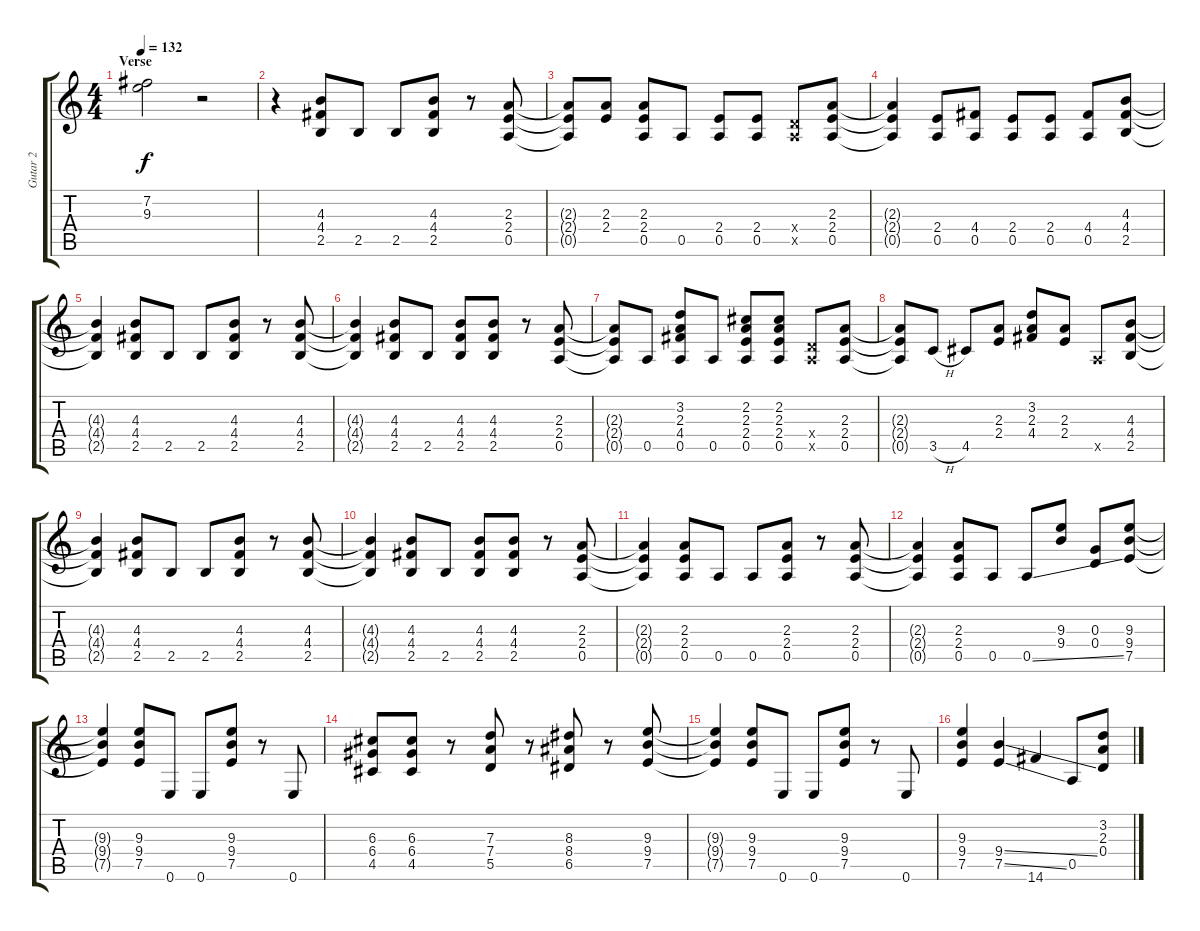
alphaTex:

\track ("Gutar 2" "Gutar 2") {instrument distortionguitar}
\staff {score tabs}
\tuning (E4 B3 G3 D3 A2 E2) {hide}
\ts (4 4)
\section ("" "Verse")
\tempo 132
\clef g2
\ks c
(7.2{t} 9.3{t}).2{dy f} r.2 |
r.4 (4.3 4.4 2.5).8 2.5.8 2.5.8 (4.3 4.4 2.5).8 r.8 (2.3 2.4 0.5).8 |
(2.3{t} 2.4{t} 0.5{t}).8 (2.3 2.4).8 (2.3 2.4 0.5).8 0.5.8 (2.4 0.5).8 (2.4 0.5).8 (0.4{x} 0.5{x}).8 (2.3 2.4 0.5).8 |
(2.3{t} 2.4{t} 0.5{t}).4 (2.4 0.5).8 (4.4 0.5).8 (2.4 0.5).8 (2.4 0.5).8 (4.4 0.5).8 (4.3 4.4 2.5).8 |
(4.3{t} 4.4{t} 2.5{t}).4 (4.3 4.4 2.5).8 2.5.8 2.5.8 (4.3 4.4 2.5).8 r.8 (4.3 4.4 2.5).8 |
(4.3{t} 4.4{t} 2.5{t}).4 (4.3 4.4 2.5).8 2.5.8 (4.3 4.4 2.5).8 (4.3 4.4 2.5).8 r.8 (2.3 2.4 0.5).8 |
(2.3{t} 2.4{t} 0.5{t}).8 0.5.8 (3.2 2.3 4.4 0.5).8 0.5.8 (2.2 2.3 2.4 0.5).8 (2.2 2.3 2.4 0.5).8 (0.4{x} 0.5{x}).8 (2.3 2.4 0.5).8 |
(2.3{t} 2.4{t} 0.5{t}).8 3.5{h}.8 4.5.8 (2.3 2.4).8 (3.2 2.3 4.4).8 (2.3 2.4).8 0.5{x}.8 (4.3 4.4 2.5).8 |
(4.3{t} 4.4{t} 2.5{t}).4 (4.3 4.4 2.5).8 2.5.8 2.5.8 (4.3 4.4 2.5).8 r.8 (4.3 4.4 2.5).8 |
(4.3{t} 4.4{t} 2.5{t}).4 (4.3 4.4 2.5).8 2.5.8 (4.3 4.4 2.5).8 (4.3 4.4 2.5).8 r.8 (2.3 2.4 0.5).8 |
(2.3{t} 2.4{t} 0.5{t}).4 (2.3 2.4 0.5).8 0.5.8 0.5.8 (2.3 2.4 0.5).8 r.8 (2.3 2.4 0.5).8 |
(2.3{t} 2.4{t} 0.5{t}).4 (2.3 2.4 0.5).8 0.5.8 0.5{ss}.8 (9.3 9.4).8 (0.3 0.4).8 (9.3 9.4 7.5).8 |
(9.3{t} 9.4{t} 7.5{t}).4 (9.3 9.4 7.5).8 0.6.8 0.6.8 (9.3 9.4 7.5).8 r.8 0.6.8 |
(6.3 6.4 4.5).8 (6.3 6.4 4.5).8 r.8 (7.3 7.4 5.5).8 r.8 (8.3 8.4 6.5).8 r.8 (9.3 9.4 7.5).8 |
(9.3{t} 9.4{t} 7.5{t}).4 (9.3 9.4 7.5).8 0.6.8 0.6.8 (9.3 9.4 7.5).8 r.8 0.6.8 |
(9.3 9.4 7.5).4 (9.4{ss} 7.5{ss}).4 14.6.4 0.5.8 (3.2 2.3 0.4).8
